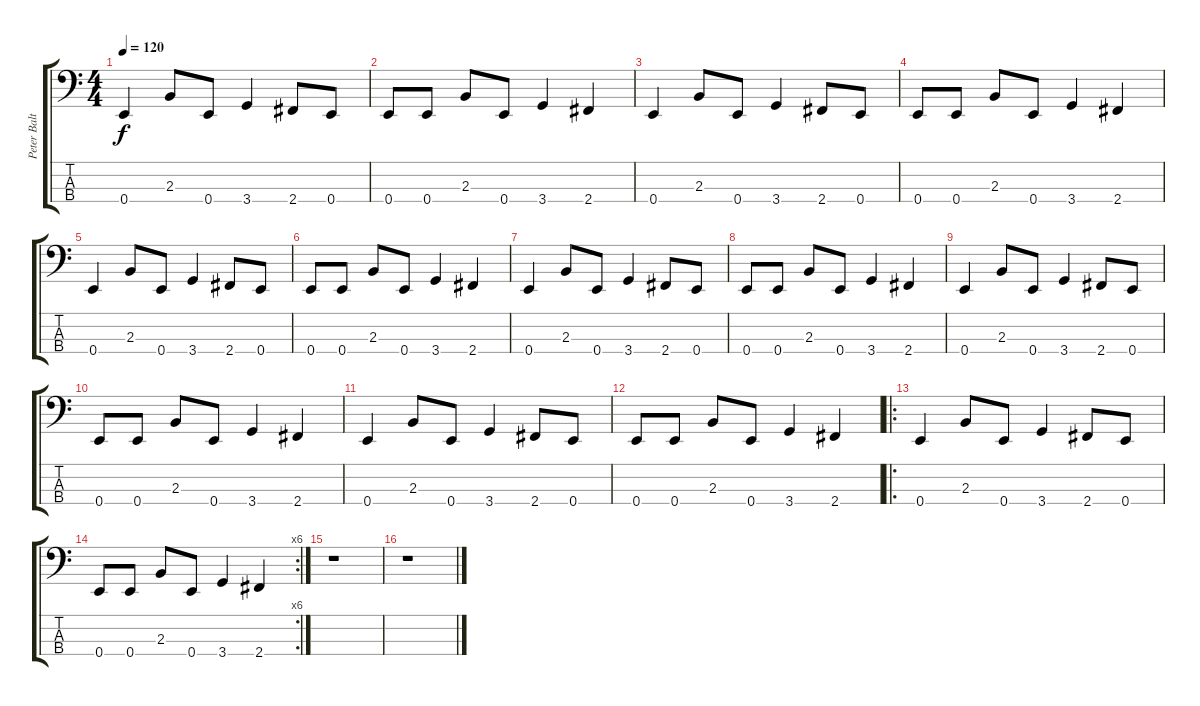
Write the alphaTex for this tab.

\track ("Peter Baltes" "Peter Balt") {instrument electricbassfinger}
\staff {score tabs}
\tuning (G2 D2 A1 E1) {hide}
\ts (4 4)
\tempo 120
\clef f4
\ks c
0.4.4{dy f} 2.3.8 0.4.8 3.4.4 2.4.8 0.4.8 |
0.4.8 0.4.8 2.3.8 0.4.8 3.4.4 2.4.4 |
0.4.4 2.3.8 0.4.8 3.4.4 2.4.8 0.4.8 |
0.4.8 0.4.8 2.3.8 0.4.8 3.4.4 2.4.4 |
0.4.4 2.3.8 0.4.8 3.4.4 2.4.8 0.4.8 |
0.4.8 0.4.8 2.3.8 0.4.8 3.4.4 2.4.4 |
0.4.4 2.3.8 0.4.8 3.4.4 2.4.8 0.4.8 |
0.4.8 0.4.8 2.3.8 0.4.8 3.4.4 2.4.4 |
0.4.4 2.3.8 0.4.8 3.4.4 2.4.8 0.4.8 |
0.4.8 0.4.8 2.3.8 0.4.8 3.4.4 2.4.4 |
0.4.4 2.3.8 0.4.8 3.4.4 2.4.8 0.4.8 |
0.4.8 0.4.8 2.3.8 0.4.8 3.4.4 2.4.4 |
\ro
0.4.4 2.3.8 0.4.8 3.4.4 2.4.8 0.4.8 |
\rc 6
0.4.8 0.4.8 2.3.8 0.4.8 3.4.4 2.4.4 |
r.1 |
r.1
